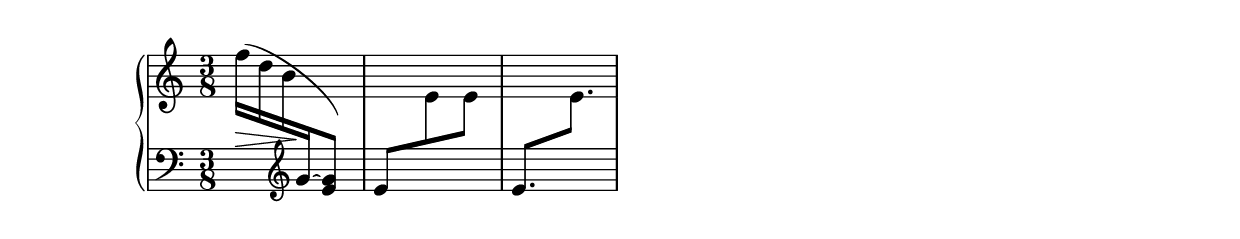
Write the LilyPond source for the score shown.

\version "1.7.18"
\header {
    texidoc = "Cross staff  (kneed) beams
don't cause extreme slopes"
}

\score {
    \notes\context PianoStaff <
    \context Staff = up
    \relative c'' <
        {
	    \stemDown
            f16( \> d \! b \translator Staff = down \stemUp
            \clef treble g ~ << g e>>8-)
	    
	     e-[ \translator Staff = up
	    \stemDown
	    e e]
	    \translator Staff = down
	    \stemUp
	    [
	    e8. \translator Staff = up
	    \stemDown
	    e8.]
	    
	} \\
    >
    \context Staff = down {
        \time 3/8 \clef bass s4.*3 }
    >
    \paper { raggedright = ##t}
}

